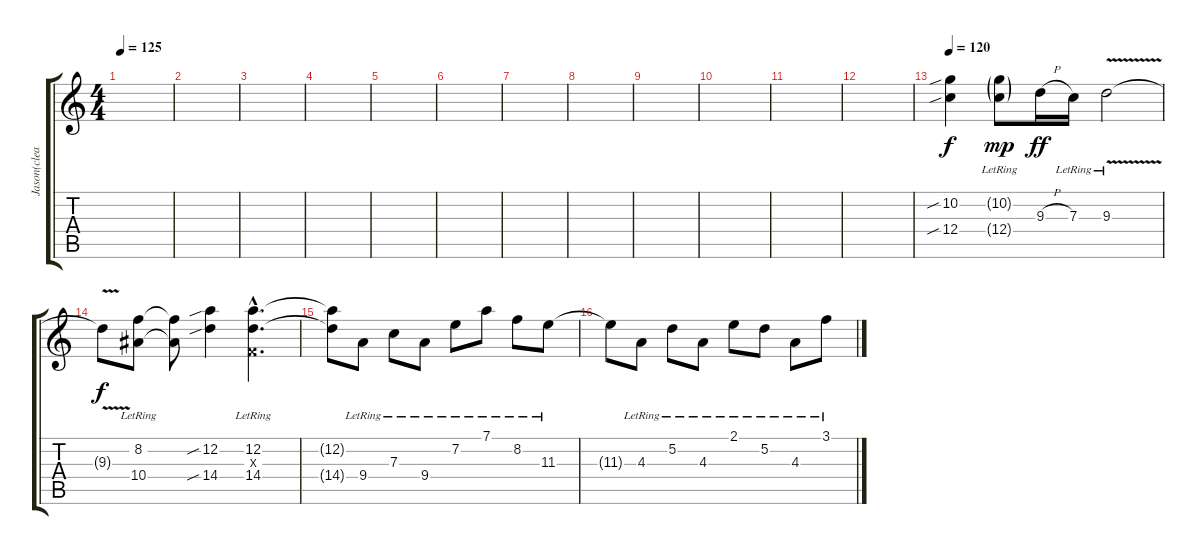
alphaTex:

\track ("Jason(clean)" "Jason(clea") {instrument electricguitarjazz}
\staff {score tabs}
\tuning (D4 A3 F3 C3 G2 D2) {hide}
\ts (4 4)
\tempo 125
\clef g2
\ks c
|
|
|
|
|
|
|
|
|
|
|
|
\tempo 120
(10.2{sib} 12.4{sib}).4 (10.2{g} 12.4{g lr}).8{dy mp} 9.3{h}.16{dy ff} 7.3{lr}.16 9.3{v lr}.2 |
9.3{t}.8{dy f} (8.2{lr} 10.4{lr}).8 (8.2{t} 10.4{t}).8 (12.2{sib} 14.4{sib}).4 (12.2{hac lr} 0.3{hac x} 14.4{hac lr}).4{d} |
(12.2{t} 14.4{t}).8 9.4{lr}.8 7.3{lr}.8 9.4{lr}.8 7.2{lr}.8 7.1{lr}.8 8.2{lr}.8 11.3{lr}.8 |
11.3{t}.8 4.3{lr}.8 5.2{lr}.8 4.3{lr}.8 2.1{lr}.8 5.2{lr}.8 4.3{lr}.8 3.1{lr}.8
